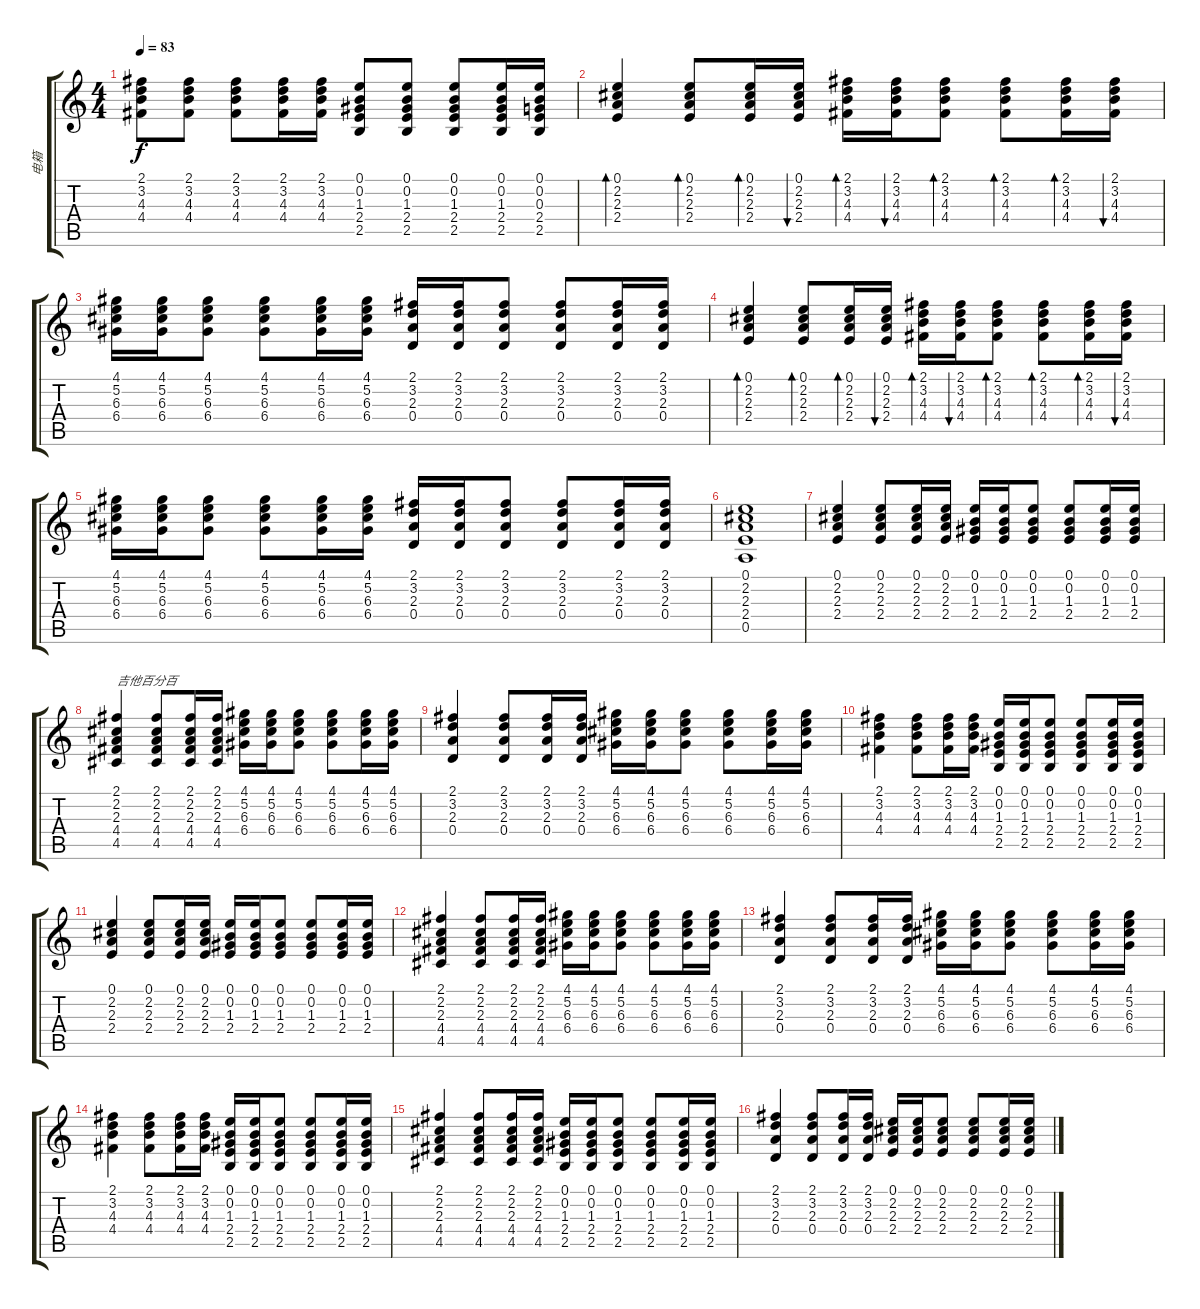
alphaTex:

\track ("电箱" "电箱") {instrument acousticguitarnylon}
\staff {score tabs}
\tuning (E4 B3 G3 D3 A2 E2) {hide}
\ts (4 4)
\tempo 83
\clef g2
\ks c
(2.1 3.2 4.3 4.4).8{dy f} (2.1 3.2 4.3 4.4).8 (2.1 3.2 4.3 4.4).8 (2.1 3.2 4.3 4.4).16 (2.1 3.2 4.3 4.4).16 (0.1 0.2 1.3 2.4 2.5).8 (0.1 0.2 1.3 2.4 2.5).8 (0.1 0.2 1.3 2.4 2.5).8 (0.1 0.2 1.3 2.4 2.5).16 (0.1 0.2 0.3 2.4 2.5).16 |
(0.1 2.2 2.3 2.4).4{bd 60} (0.1 2.2 2.3 2.4).8{bd 60} (0.1 2.2 2.3 2.4).16{bd 60} (0.1 2.2 2.3 2.4).16{bu 60} (2.1 3.2 4.3 4.4).16{bd 60} (2.1 3.2 4.3 4.4).16{bu 60} (2.1 3.2 4.3 4.4).8{bd 60} (2.1 3.2 4.3 4.4).8{bd 60} (2.1 3.2 4.3 4.4).16{bd 60} (2.1 3.2 4.3 4.4).16{bu 60} |
(4.1 5.2 6.3 6.4).16 (4.1 5.2 6.3 6.4).16 (4.1 5.2 6.3 6.4).8 (4.1 5.2 6.3 6.4).8 (4.1 5.2 6.3 6.4).16 (4.1 5.2 6.3 6.4).16 (2.1 3.2 2.3 0.4).16 (2.1 3.2 2.3 0.4).16 (2.1 3.2 2.3 0.4).8 (2.1 3.2 2.3 0.4).8 (2.1 3.2 2.3 0.4).16 (2.1 3.2 2.3 0.4).16 |
(0.1 2.2 2.3 2.4).4{bd 60} (0.1 2.2 2.3 2.4).8{bd 60} (0.1 2.2 2.3 2.4).16{bd 60} (0.1 2.2 2.3 2.4).16{bu 60} (2.1 3.2 4.3 4.4).16{bd 60} (2.1 3.2 4.3 4.4).16{bu 60} (2.1 3.2 4.3 4.4).8{bd 60} (2.1 3.2 4.3 4.4).8{bd 60} (2.1 3.2 4.3 4.4).16{bd 60} (2.1 3.2 4.3 4.4).16{bu 60} |
(4.1 5.2 6.3 6.4).16 (4.1 5.2 6.3 6.4).16 (4.1 5.2 6.3 6.4).8 (4.1 5.2 6.3 6.4).8 (4.1 5.2 6.3 6.4).16 (4.1 5.2 6.3 6.4).16 (2.1 3.2 2.3 0.4).16 (2.1 3.2 2.3 0.4).16 (2.1 3.2 2.3 0.4).8 (2.1 3.2 2.3 0.4).8 (2.1 3.2 2.3 0.4).16 (2.1 3.2 2.3 0.4).16 |
(0.1 2.2 2.3 2.4 0.5).1 |
(0.1 2.2 2.3 2.4).4 (0.1 2.2 2.3 2.4).8 (0.1 2.2 2.3 2.4).16 (0.1 2.2 2.3 2.4).16 (0.1 0.2 1.3 2.4).16 (0.1 0.2 1.3 2.4).16 (0.1 0.2 1.3 2.4).8 (0.1 0.2 1.3 2.4).8 (0.1 0.2 1.3 2.4).16 (0.1 0.2 1.3 2.4).16 |
(2.1 2.2 2.3 4.4 4.5).4{txt "吉他百分百"} (2.1 2.2 2.3 4.4 4.5).8 (2.1 2.2 2.3 4.4 4.5).16 (2.1 2.2 2.3 4.4 4.5).16 (4.1 5.2 6.3 6.4).16 (4.1 5.2 6.3 6.4).16 (4.1 5.2 6.3 6.4).8 (4.1 5.2 6.3 6.4).8 (4.1 5.2 6.3 6.4).16 (4.1 5.2 6.3 6.4).16 |
(2.1 3.2 2.3 0.4).4 (2.1 3.2 2.3 0.4).8 (2.1 3.2 2.3 0.4).16 (2.1 3.2 2.3 0.4).16 (4.1 5.2 6.3 6.4).16 (4.1 5.2 6.3 6.4).16 (4.1 5.2 6.3 6.4).8 (4.1 5.2 6.3 6.4).8 (4.1 5.2 6.3 6.4).16 (4.1 5.2 6.3 6.4).16 |
(2.1 3.2 4.3 4.4).4 (2.1 3.2 4.3 4.4).8 (2.1 3.2 4.3 4.4).16 (2.1 3.2 4.3 4.4).16 (0.1 0.2 1.3 2.4 2.5).16 (0.1 0.2 1.3 2.4 2.5).16 (0.1 0.2 1.3 2.4 2.5).8 (0.1 0.2 1.3 2.4 2.5).8 (0.1 0.2 1.3 2.4 2.5).16 (0.1 0.2 1.3 2.4 2.5).16 |
(0.1 2.2 2.3 2.4).4 (0.1 2.2 2.3 2.4).8 (0.1 2.2 2.3 2.4).16 (0.1 2.2 2.3 2.4).16 (0.1 0.2 1.3 2.4).16 (0.1 0.2 1.3 2.4).16 (0.1 0.2 1.3 2.4).8 (0.1 0.2 1.3 2.4).8 (0.1 0.2 1.3 2.4).16 (0.1 0.2 1.3 2.4).16 |
(2.1 2.2 2.3 4.4 4.5).4 (2.1 2.2 2.3 4.4 4.5).8 (2.1 2.2 2.3 4.4 4.5).16 (2.1 2.2 2.3 4.4 4.5).16 (4.1 5.2 6.3 6.4).16 (4.1 5.2 6.3 6.4).16 (4.1 5.2 6.3 6.4).8 (4.1 5.2 6.3 6.4).8 (4.1 5.2 6.3 6.4).16 (4.1 5.2 6.3 6.4).16 |
(2.1 3.2 2.3 0.4).4 (2.1 3.2 2.3 0.4).8 (2.1 3.2 2.3 0.4).16 (2.1 3.2 2.3 0.4).16 (4.1 5.2 6.3 6.4).16 (4.1 5.2 6.3 6.4).16 (4.1 5.2 6.3 6.4).8 (4.1 5.2 6.3 6.4).8 (4.1 5.2 6.3 6.4).16 (4.1 5.2 6.3 6.4).16 |
(2.1 3.2 4.3 4.4).4 (2.1 3.2 4.3 4.4).8 (2.1 3.2 4.3 4.4).16 (2.1 3.2 4.3 4.4).16 (0.1 0.2 1.3 2.4 2.5).16 (0.1 0.2 1.3 2.4 2.5).16 (0.1 0.2 1.3 2.4 2.5).8 (0.1 0.2 1.3 2.4 2.5).8 (0.1 0.2 1.3 2.4 2.5).16 (0.1 0.2 1.3 2.4 2.5).16 |
(2.1 2.2 2.3 4.4 4.5).4 (2.1 2.2 2.3 4.4 4.5).8 (2.1 2.2 2.3 4.4 4.5).16 (2.1 2.2 2.3 4.4 4.5).16 (0.1 0.2 1.3 2.4 2.5).16 (0.1 0.2 1.3 2.4 2.5).16 (0.1 0.2 1.3 2.4 2.5).8 (0.1 0.2 1.3 2.4 2.5).8 (0.1 0.2 1.3 2.4 2.5).16 (0.1 0.2 1.3 2.4 2.5).16 |
(2.1 3.2 2.3 0.4).4 (2.1 3.2 2.3 0.4).8 (2.1 3.2 2.3 0.4).16 (2.1 3.2 2.3 0.4).16 (0.1 2.2 2.3 2.4).16 (0.1 2.2 2.3 2.4).16 (0.1 2.2 2.3 2.4).8 (0.1 2.2 2.3 2.4).8 (0.1 2.2 2.3 2.4).16 (0.1 2.2 2.3 2.4).16
